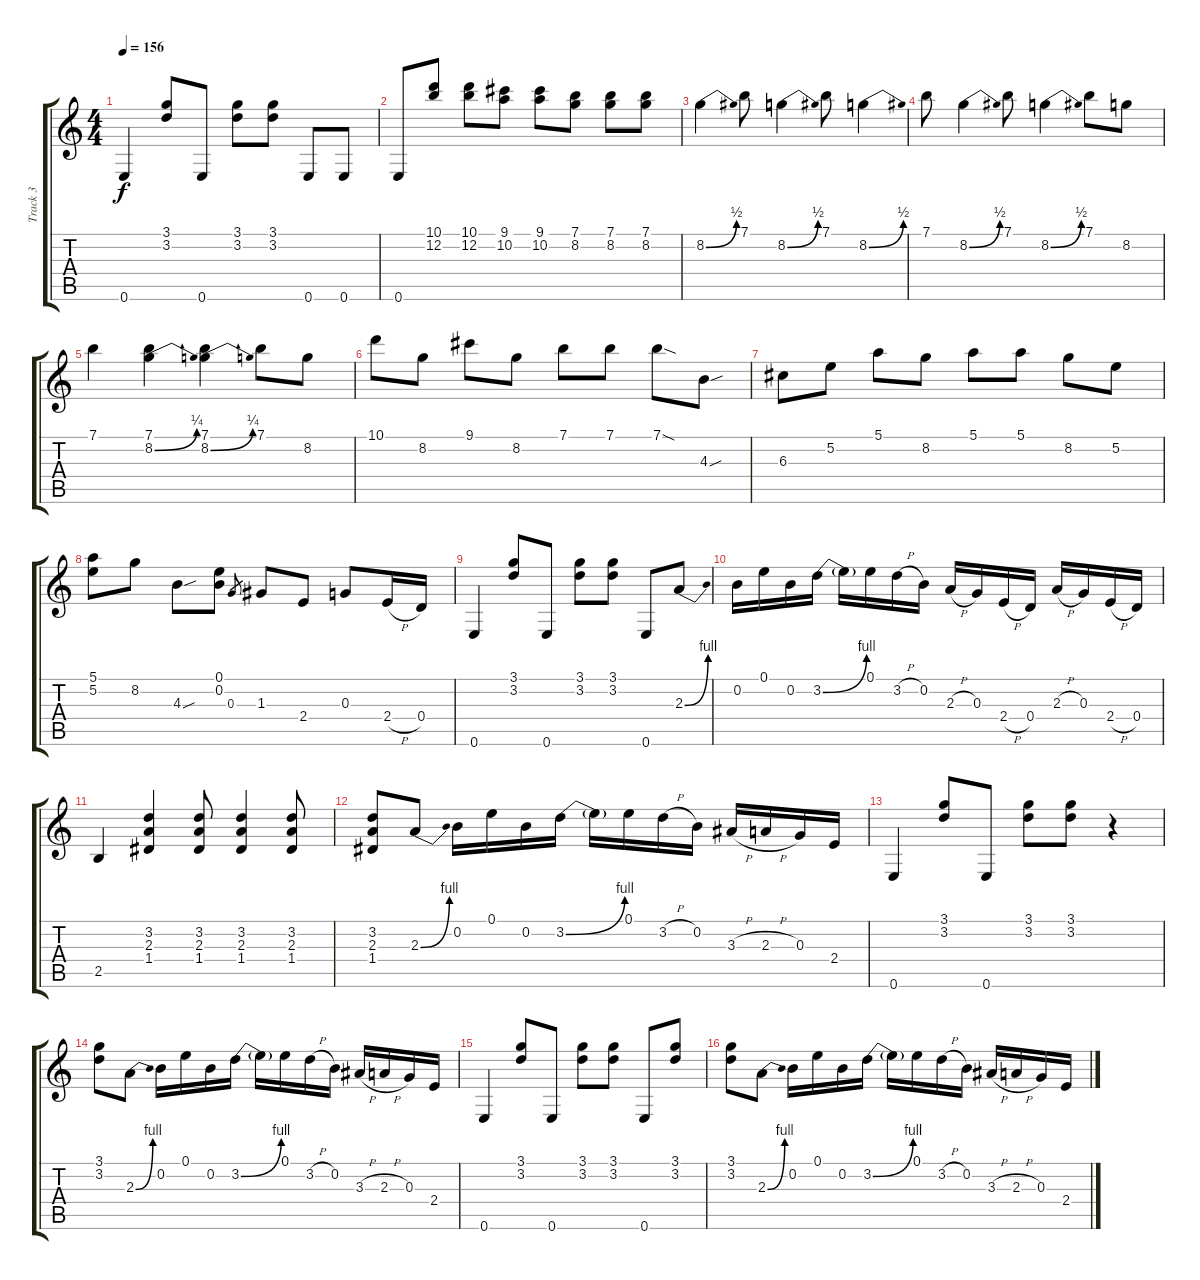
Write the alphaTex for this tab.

\track ("Track 3" "Track 3") {instrument distortionguitar}
\staff {score tabs}
\tuning (E4 B3 G3 D3 A2 E2) {hide}
\ts (4 4)
\tempo 156
\clef g2
\ks c
0.6.4{dy f} (3.1 3.2).8 0.6.8 (3.1 3.2).8 (3.1 3.2).8 0.6.8 0.6.8 |
0.6.8 (10.1 12.2).8 (10.1 12.2).8 (9.1 10.2).8 (9.1 10.2).8 (7.1 8.2).8 (7.1 8.2).8 (7.1 8.2).8 |
8.2{be (bend 0 0 60 2)}.4 7.1.8 8.2{be (bend 0 0 60 2)}.4 7.1.8 8.2{be (bend 0 0 60 2)}.4 |
7.1.8 8.2{be (bend 0 0 60 2)}.4 7.1.8 8.2{be (bend 0 0 60 2)}.4 7.1.8 8.2.8 |
7.1.4 (7.1 8.2{be (bend 0 0 60 1)}).4 (7.1 8.2{be (bend 0 0 60 1)}).4 7.1.8 8.2.8 |
10.1.8 8.2.8 9.1.8 8.2.8 7.1.8 7.1.8 7.1{sod}.8 4.3{sou}.8 |
6.3.8 5.2.8 5.1.8 8.2.8 5.1.8 5.1.8 8.2.8 5.2.8 |
(5.1 5.2).8 8.2.8 4.3{sou}.8 (0.1 0.2).8 0.3.8{gr} 1.3.8 2.4.8 0.3.8 2.4{h}.16 0.4.16 |
0.6.4 (3.1 3.2).8 0.6.8 (3.1 3.2).8 (3.1 3.2).8 0.6.8 2.3{be (bend 0 0 60 4)}.8 |
0.2.16 0.1.16 0.2.16 3.2{be (bend 0 0 60 4)}.16 3.2{t}.16 0.1.16 3.2{h}.16 0.2.16 2.3{h}.16 0.3.16 2.4{h}.16 0.4.16 2.3{h}.16 0.3.16 2.4{h}.16 0.4.16 |
2.5.4 (3.2 2.3 1.4).4 (3.2 2.3 1.4).8 (3.2 2.3 1.4).4 (3.2 2.3 1.4).8 |
(3.2 2.3 1.4).8 2.3{be (bend 0 0 60 4)}.8 0.2.16 0.1.16 0.2.16 3.2{be (bend 0 0 60 4)}.16 3.2{t}.16 0.1.16 3.2{h}.16 0.2.16 3.3{h}.16 2.3{h}.16 0.3.16 2.4.16 |
0.6.4 (3.1 3.2).8 0.6.8 (3.1 3.2).8 (3.1 3.2).8 r.4 |
(3.1 3.2).8 2.3{be (bend 0 0 60 4)}.8 0.2.16 0.1.16 0.2.16 3.2{be (bend 0 0 60 4)}.16 3.2{t}.16 0.1.16 3.2{h}.16 0.2.16 3.3{h}.16 2.3{h}.16 0.3.16 2.4.16 |
0.6.4 (3.1 3.2).8 0.6.8 (3.1 3.2).8 (3.1 3.2).8 0.6.8 (3.1 3.2).8 |
(3.1 3.2).8 2.3{be (bend 0 0 60 4)}.8 0.2.16 0.1.16 0.2.16 3.2{be (bend 0 0 60 4)}.16 3.2{t}.16 0.1.16 3.2{h}.16 0.2.16 3.3{h}.16 2.3{h}.16 0.3.16 2.4.16
